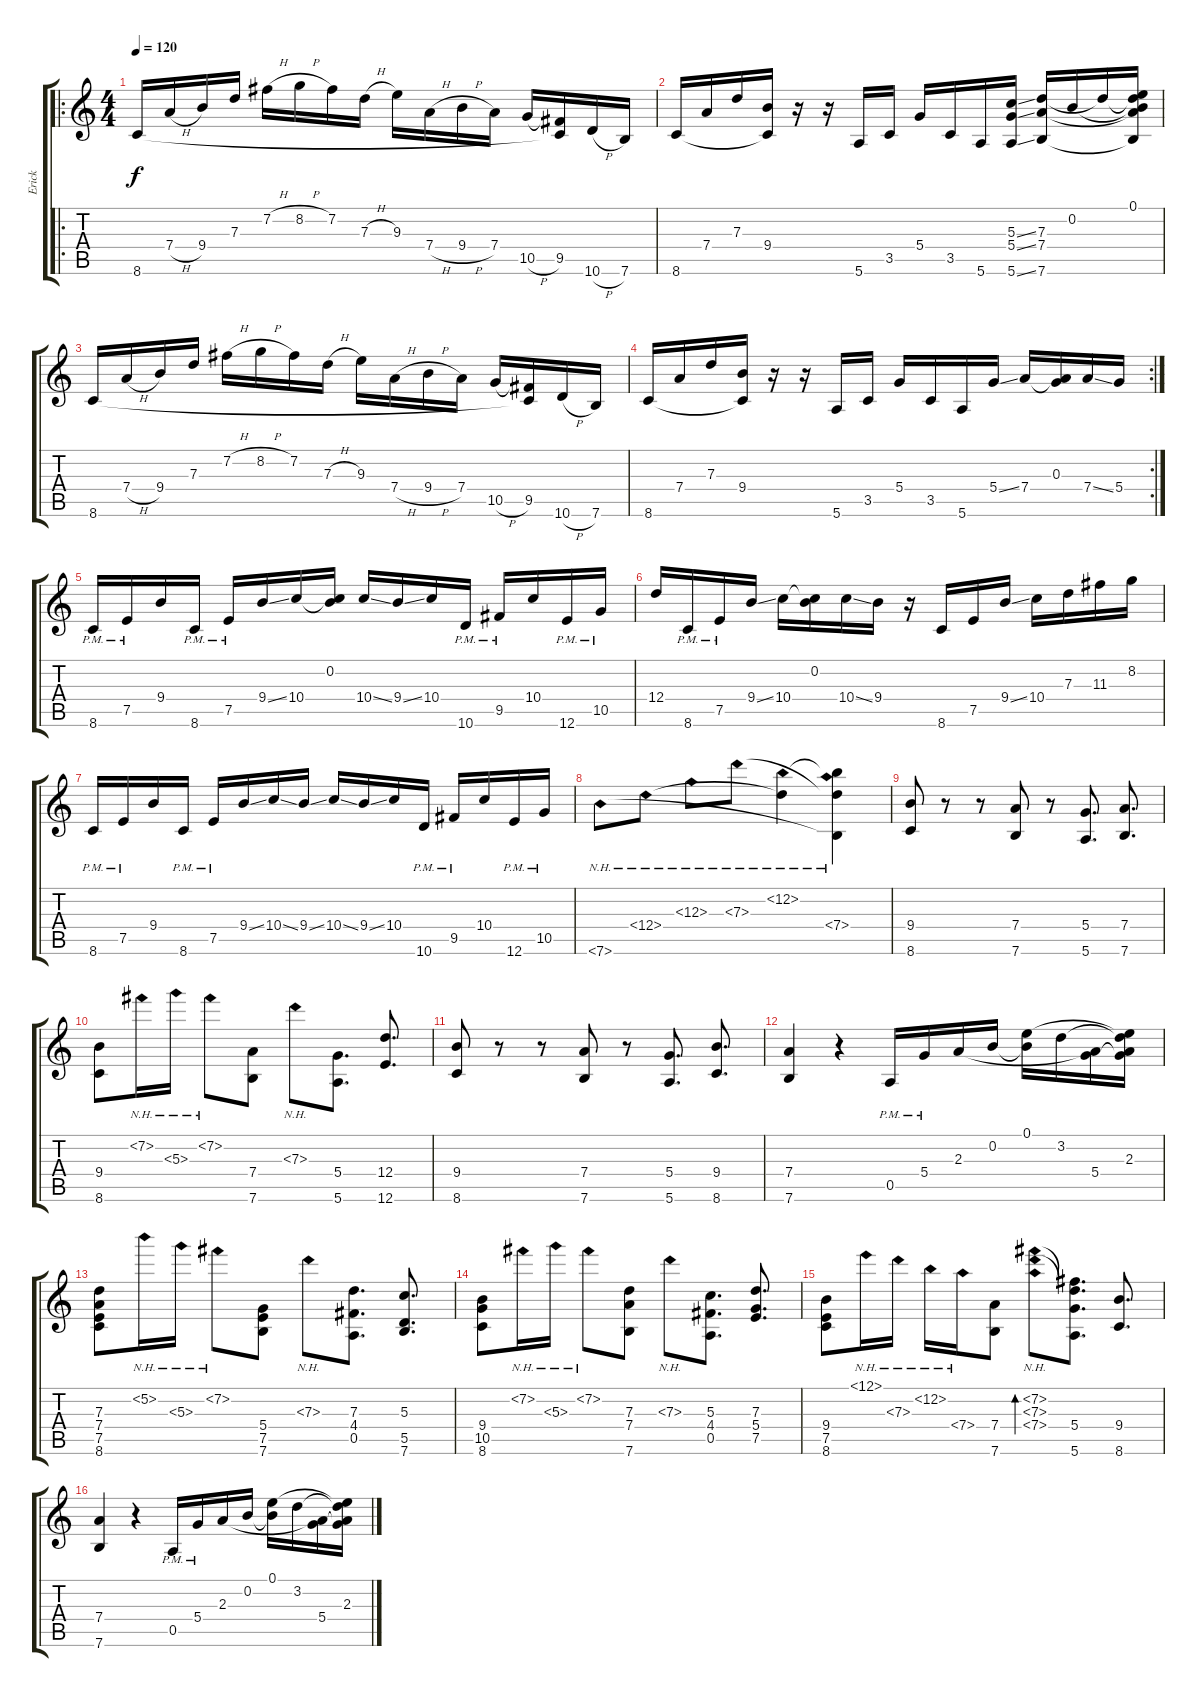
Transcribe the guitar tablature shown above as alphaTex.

\track ("Erick" "Erick") {instrument overdrivenguitar}
\staff {score tabs}
\tuning (E4 B3 G3 D3 A2 E2) {hide}
\ro
\ts (4 4)
\tempo 120
\clef g2
\ks c
8.6.16{dy f} 7.4{h}.16 9.4.16 7.3.16 7.2{h}.16 8.2{h}.16 7.2.16 7.3{h}.16 9.3.16 7.4{h}.16 9.4{h}.16 7.4.16 10.5{h}.16 (9.5 8.6{t}).16 10.6{h}.16 7.6.16 |
8.6.16 7.4.16 7.3.16 (9.4 8.6{t}).16 r.16 r.16 5.6.16 3.5.16 5.4.16 3.5.16 5.6.16 (5.3{ss} 5.4{ss} 5.6{ss}).16 (7.3 7.4 7.6).16 0.2.16 7.3{t}.16 (0.1 0.2{t} 7.3{t} 7.4{t} 7.6{t}).16 |
8.6.16 7.4{h}.16 9.4.16 7.3.16 7.2{h}.16 8.2{h}.16 7.2.16 7.3{h}.16 9.3.16 7.4{h}.16 9.4{h}.16 7.4.16 10.5{h}.16 (9.5 8.6{t}).16 10.6{h}.16 7.6.16 |
\rc 2
8.6.16 7.4.16 7.3.16 (9.4 8.6{t}).16 r.16 r.16 5.6.16 3.5.16 5.4.16 3.5.16 5.6.16 5.4{ss}.16 7.4.16 (0.3 7.4{t}).16 7.4{ss}.16 5.4.16 |
8.6{pm}.16 7.5{pm}.16 9.4.16 8.6{pm}.16 7.5{pm}.16 9.4{ss}.16 10.4.16 (0.2 10.4{t}).16 10.4{ss}.16 9.4{ss}.16 10.4.16 10.6{pm}.16 9.5{pm}.16 10.4.16 12.6{pm}.16 10.5{pm}.16 |
12.4.16 8.6{pm}.16 7.5{pm}.16 9.4{ss}.16 10.4.16 (0.2 10.4{t}).16 10.4{ss}.16 9.4.16 r.16 8.6.16 7.5.16 9.4{ss}.16 10.4.16 7.3.16 11.3.16 8.2.16 |
8.6{pm}.16 7.5{pm}.16 9.4.16 8.6{pm}.16 7.5{pm}.16 9.4{ss}.16 10.4{ss}.16 9.4{ss}.16 10.4{ss}.16 9.4{ss}.16 10.4.16 10.6{pm}.16 9.5{pm}.16 10.4.16 12.6{pm}.16 10.5{pm}.16 |
7.6{nh}.8 12.4{nh}.8 12.3{nh}.8 7.3{nh}.8 (12.2{nh} 12.4{t}).4 (12.2{t} 7.3{t} 7.4{nh} 7.6{t}).4 |
(9.4 8.6).8 r.8 r.8 (7.4 7.6).8 r.8 (5.4 5.6).8{d} (7.4 7.6).8{d} |
(9.4 8.6).8 7.2{nh}.16 5.3{nh}.16 7.2{nh}.8 (7.4 7.6).8 7.3{nh}.8 (5.4 5.6).8{d} (12.4 12.6).8{d} |
(9.4 8.6).8 r.8 r.8 (7.4 7.6).8 r.8 (5.4 5.6).8{d} (9.4 8.6).8{d} |
(7.4 7.6).4 r.4 0.5{pm}.16 5.4{pm}.16 2.3.16 0.2.16 (0.1 0.2{t}).16 3.2.16 (2.3{t} 5.4).16 (0.1{t} 3.2{t} 2.3 5.4{t}).16 |
(7.3 7.4 7.5 8.6).8 5.2{nh}.16 5.3{nh}.16 7.2{nh}.8 (5.4 7.5 7.6).8 7.3{nh}.8 (7.3 4.4 0.5).8{d} (5.3 5.5 7.6).8{d} |
(9.4 10.5 8.6).8 7.2{nh}.16 5.3{nh}.16 7.2{nh}.8 (7.3 7.4 7.6).8 7.3{nh}.8 (5.3 4.4 0.5).8{d} (7.3 5.4 7.5).8{d} |
(9.4 7.5 8.6).8 12.1{nh}.16 7.3{nh}.16 12.2{nh}.16 7.4{nh}.16 (7.4 7.6).8 (7.2{nh} 7.3{nh} 7.4{nh}).8{bd 480} (7.2{t} 7.3{t} 5.4 5.6).8{d} (9.4 8.6).8{d} |
(7.4 7.6).4 r.4 0.5{pm}.16 5.4{pm}.16 2.3.16 0.2.16 (0.1 0.2{t}).16 3.2.16 (2.3{t} 5.4).16 (0.1{t} 3.2{t} 2.3 5.4{t}).16
